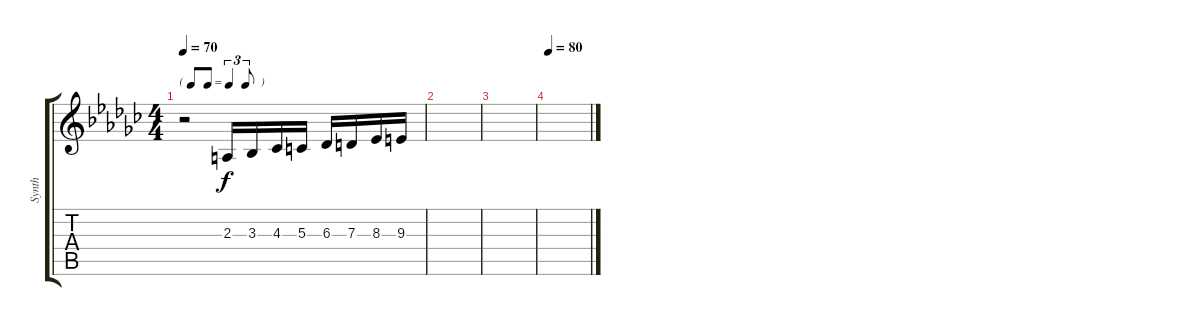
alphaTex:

\track ("Synth" "Synth") {instrument pad3polysynth}
\staff {score tabs}
\tuning (E4 B3 G3 D3 A2 E2) {hide}
\ts (4 4)
\tf triplet8th
\tempo 70
\clef g2
\ks gb
r.2{dy f} 2.3.16 3.3.16 4.3.16 5.3.16 6.3.16 7.3.16 8.3.16 9.3.16 |
|
|
\tempo 80
